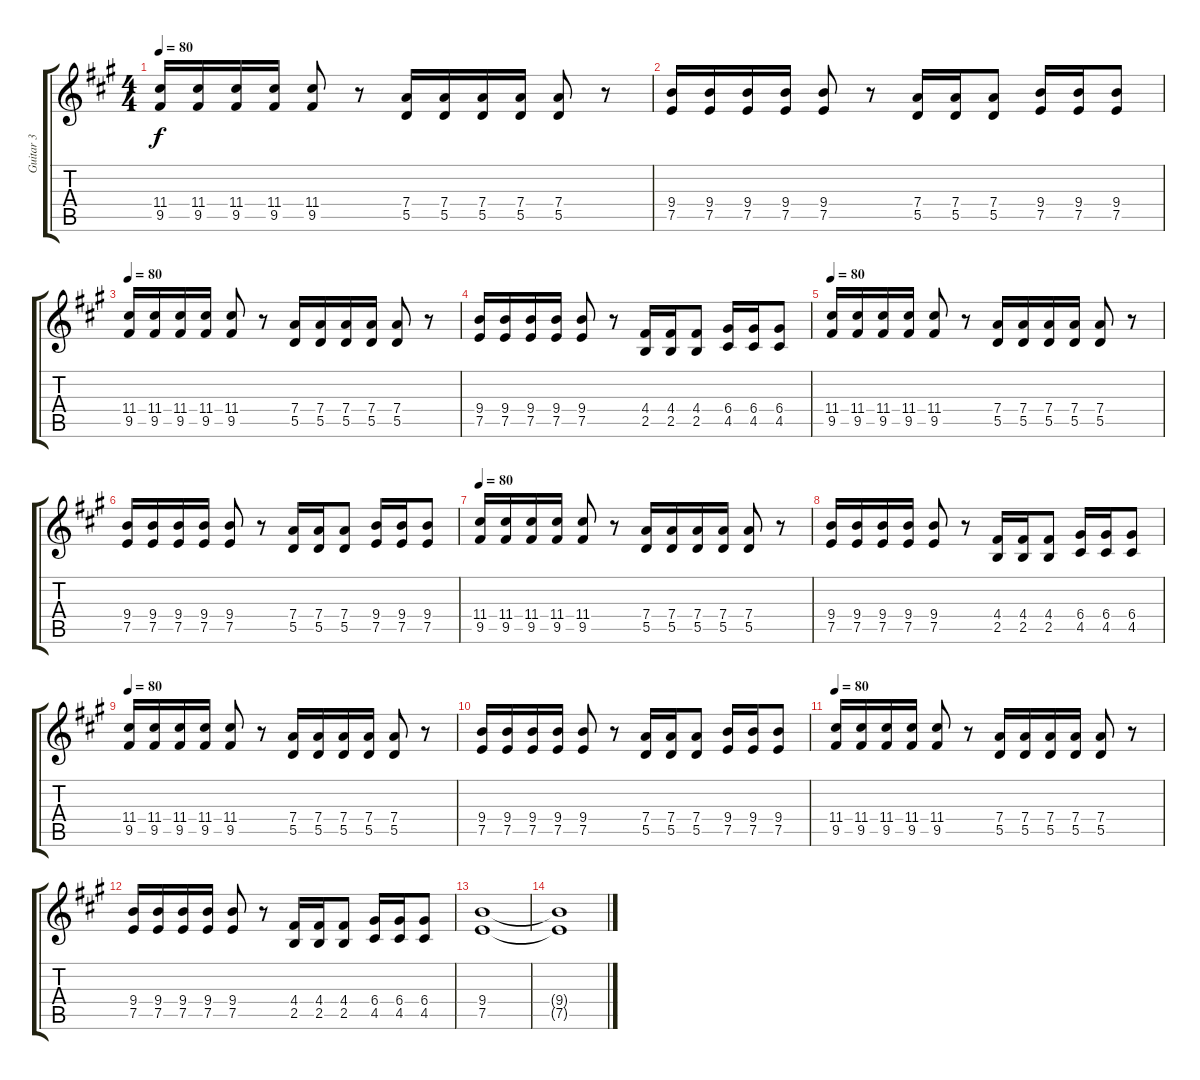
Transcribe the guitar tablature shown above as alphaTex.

\track ("Guitar 3" "Guitar 3") {instrument overdrivenguitar}
\staff {score tabs}
\tuning (E4 B3 G3 D3 A2 E2) {hide}
\ts (4 4)
\tempo 80
\clef g2
\ks f#minor
(11.4 9.5).16{dy f} (11.4 9.5).16 (11.4 9.5).16 (11.4 9.5).16 (11.4 9.5).8 r.8 (7.4 5.5).16 (7.4 5.5).16 (7.4 5.5).16 (7.4 5.5).16 (7.4 5.5).8 r.8 |
(9.4 7.5).16 (9.4 7.5).16 (9.4 7.5).16 (9.4 7.5).16 (9.4 7.5).8 r.8 (7.4 5.5).16 (7.4 5.5).16 (7.4 5.5).8 (9.4 7.5).16 (9.4 7.5).16 (9.4 7.5).8 |
\tempo 80
(11.4 9.5).16 (11.4 9.5).16 (11.4 9.5).16 (11.4 9.5).16 (11.4 9.5).8 r.8 (7.4 5.5).16 (7.4 5.5).16 (7.4 5.5).16 (7.4 5.5).16 (7.4 5.5).8 r.8 |
(9.4 7.5).16 (9.4 7.5).16 (9.4 7.5).16 (9.4 7.5).16 (9.4 7.5).8 r.8 (4.4 2.5).16 (4.4 2.5).16 (4.4 2.5).8 (6.4 4.5).16 (6.4 4.5).16 (6.4 4.5).8 |
\tempo 80
(11.4 9.5).16 (11.4 9.5).16 (11.4 9.5).16 (11.4 9.5).16 (11.4 9.5).8 r.8 (7.4 5.5).16 (7.4 5.5).16 (7.4 5.5).16 (7.4 5.5).16 (7.4 5.5).8 r.8 |
(9.4 7.5).16 (9.4 7.5).16 (9.4 7.5).16 (9.4 7.5).16 (9.4 7.5).8 r.8 (7.4 5.5).16 (7.4 5.5).16 (7.4 5.5).8 (9.4 7.5).16 (9.4 7.5).16 (9.4 7.5).8 |
\tempo 80
(11.4 9.5).16 (11.4 9.5).16 (11.4 9.5).16 (11.4 9.5).16 (11.4 9.5).8 r.8 (7.4 5.5).16 (7.4 5.5).16 (7.4 5.5).16 (7.4 5.5).16 (7.4 5.5).8 r.8 |
(9.4 7.5).16 (9.4 7.5).16 (9.4 7.5).16 (9.4 7.5).16 (9.4 7.5).8 r.8 (4.4 2.5).16 (4.4 2.5).16 (4.4 2.5).8 (6.4 4.5).16 (6.4 4.5).16 (6.4 4.5).8 |
\tempo 80
(11.4 9.5).16 (11.4 9.5).16 (11.4 9.5).16 (11.4 9.5).16 (11.4 9.5).8 r.8 (7.4 5.5).16 (7.4 5.5).16 (7.4 5.5).16 (7.4 5.5).16 (7.4 5.5).8 r.8 |
(9.4 7.5).16 (9.4 7.5).16 (9.4 7.5).16 (9.4 7.5).16 (9.4 7.5).8 r.8 (7.4 5.5).16 (7.4 5.5).16 (7.4 5.5).8 (9.4 7.5).16 (9.4 7.5).16 (9.4 7.5).8 |
\tempo 80
(11.4 9.5).16 (11.4 9.5).16 (11.4 9.5).16 (11.4 9.5).16 (11.4 9.5).8 r.8 (7.4 5.5).16 (7.4 5.5).16 (7.4 5.5).16 (7.4 5.5).16 (7.4 5.5).8 r.8 |
(9.4 7.5).16 (9.4 7.5).16 (9.4 7.5).16 (9.4 7.5).16 (9.4 7.5).8 r.8 (4.4 2.5).16 (4.4 2.5).16 (4.4 2.5).8 (6.4 4.5).16 (6.4 4.5).16 (6.4 4.5).8 |
(9.4 7.5).1 |
(9.4{t} 7.5{t}).1
